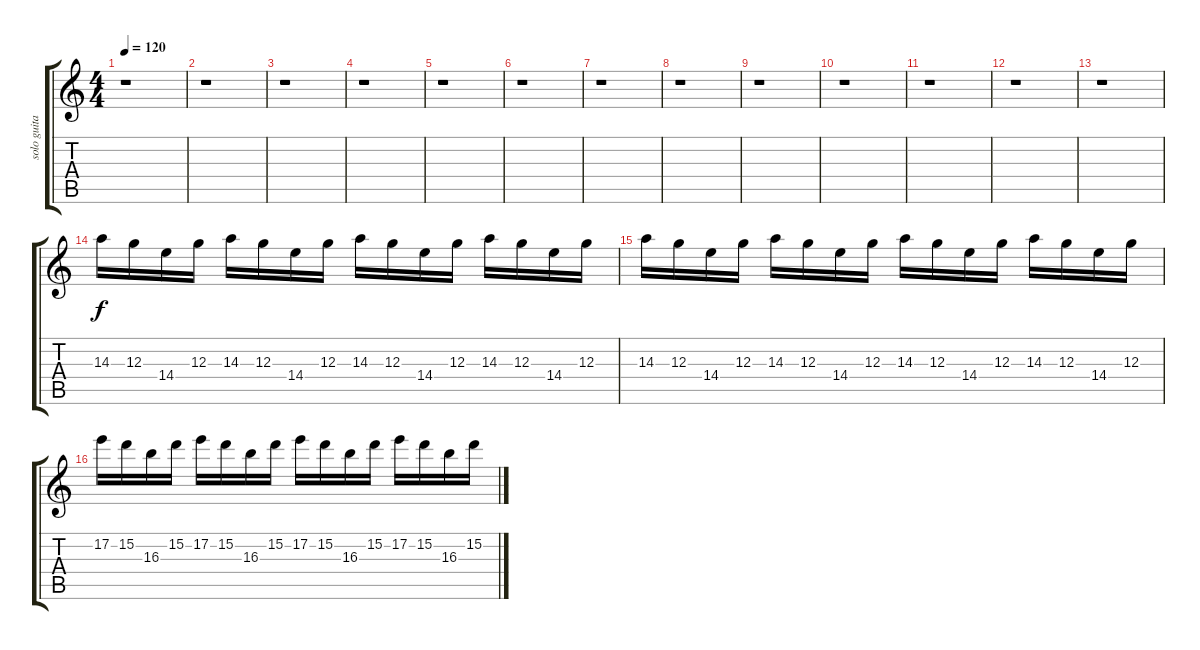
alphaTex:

\track ("solo guitar" "solo guita") {instrument overdrivenguitar}
\staff {score tabs}
\tuning (E4 B3 G3 D3 A2 E2) {hide}
\ts (4 4)
\tempo 120
\clef g2
\ks c
r.1{dy f} |
r.1 |
r.1 |
r.1 |
r.1 |
r.1 |
r.1 |
r.1 |
r.1 |
r.1 |
r.1 |
r.1 |
r.1 |
14.3.16 12.3.16 14.4.16 12.3.16 14.3.16 12.3.16 14.4.16 12.3.16 14.3.16 12.3.16 14.4.16 12.3.16 14.3.16 12.3.16 14.4.16 12.3.16 |
14.3.16 12.3.16 14.4.16 12.3.16 14.3.16 12.3.16 14.4.16 12.3.16 14.3.16 12.3.16 14.4.16 12.3.16 14.3.16 12.3.16 14.4.16 12.3.16 |
17.2.16 15.2.16 16.3.16 15.2.16 17.2.16 15.2.16 16.3.16 15.2.16 17.2.16 15.2.16 16.3.16 15.2.16 17.2.16 15.2.16 16.3.16 15.2.16
